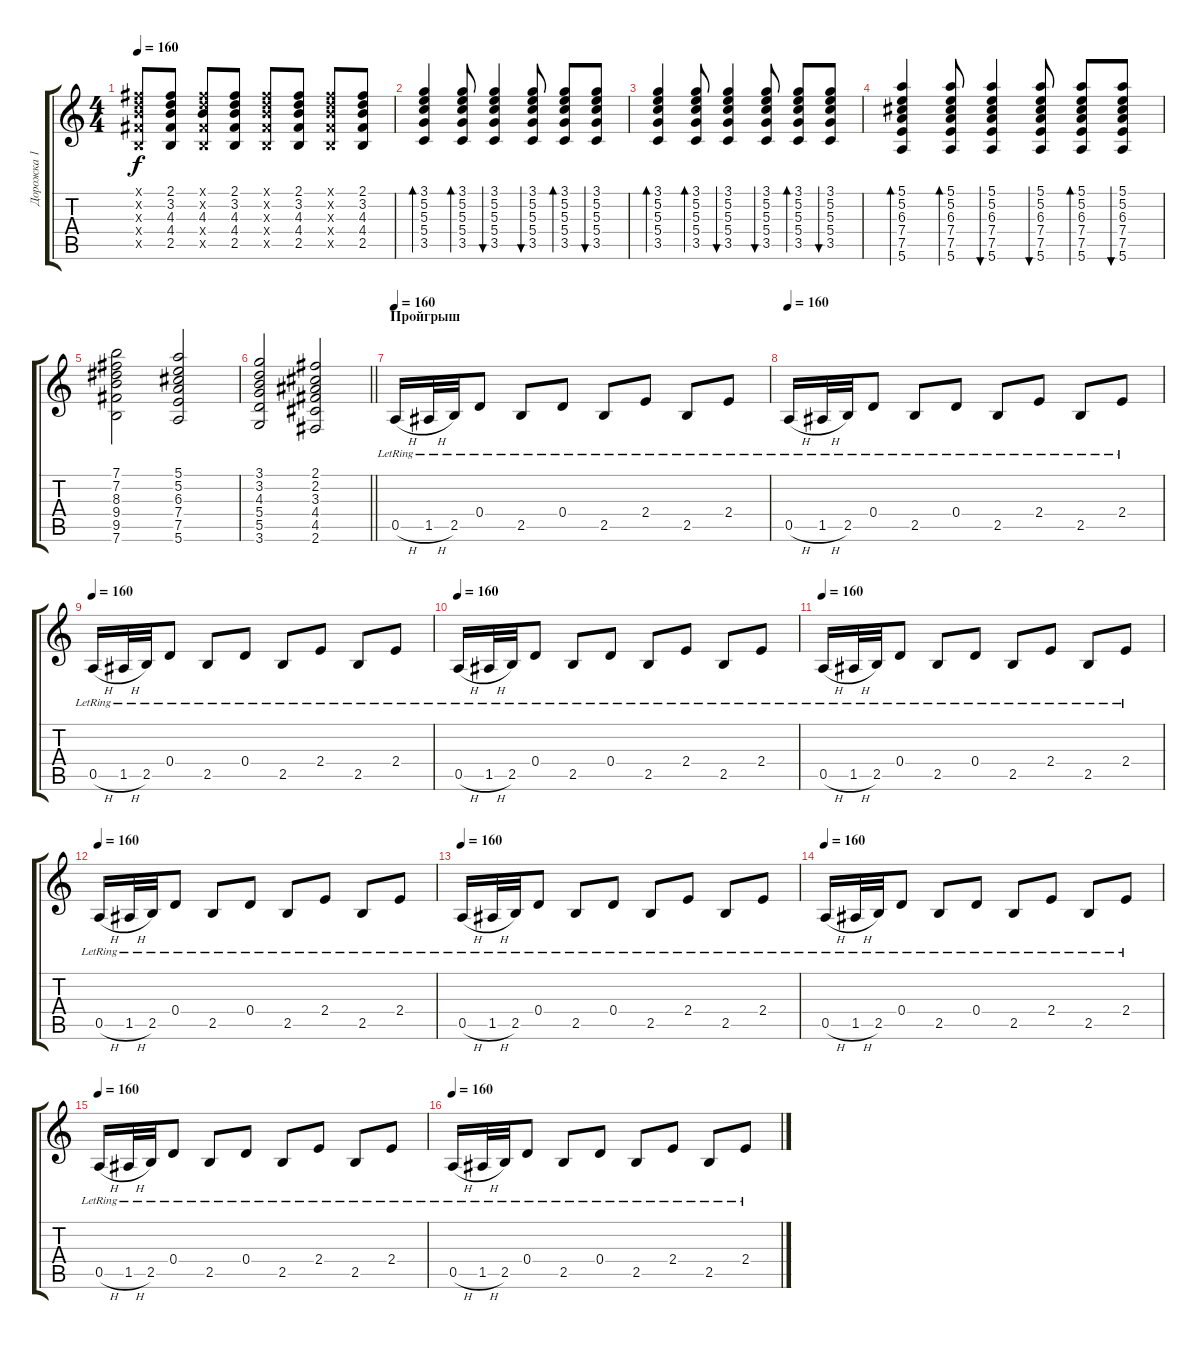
\track ("Дорожка 1" "Дорожка 1") {instrument acousticguitarsteel}
\staff {score tabs}
\tuning (E4 B3 G3 D3 A2 E2) {hide}
\ts (4 4)
\tempo 160
\clef g2
\ks c
(2.1{x} 3.2{x} 4.3{x} 4.4{x} 2.5{x}).8{dy f} (2.1 3.2 4.3 4.4 2.5).8 (2.1{x} 3.2{x} 4.3 4.4{x} 2.5{x}).8 (2.1 3.2 4.3 4.4 2.5).8 (2.1{x} 3.2{x} 4.3{x} 4.4{x} 2.5{x}).8 (2.1 3.2 4.3 4.4 2.5).8 (2.1{x} 3.2{x} 4.3{x} 4.4{x} 2.5{x}).8 (2.1 3.2 4.3 4.4 2.5).8 |
(3.1 5.2 5.3 5.4 3.5).4{bd 60} (3.1 5.2 5.3 5.4 3.5).8{bd 60} (3.1 5.2 5.3 5.4 3.5).4{bu 60} (3.1 5.2 5.3 5.4 3.5).8{bu 60} (3.1 5.2 5.3 5.4 3.5).8{bd 60} (3.1 5.2 5.3 5.4 3.5).8{bu 60} |
(3.1 5.2 5.3 5.4 3.5).4{bd 60} (3.1 5.2 5.3 5.4 3.5).8{bd 60} (3.1 5.2 5.3 5.4 3.5).4{bu 60} (3.1 5.2 5.3 5.4 3.5).8{bu 60} (3.1 5.2 5.3 5.4 3.5).8{bd 60} (3.1 5.2 5.3 5.4 3.5).8{bu 60} |
(5.1 5.2 6.3 7.4 7.5 5.6).4{bd 60} (5.1 5.2 6.3 7.4 7.5 5.6).8{bd 60} (5.1 5.2 6.3 7.4 7.5 5.6).4{bu 60} (5.1 5.2 6.3 7.4 7.5 5.6).8{bu 60} (5.1 5.2 6.3 7.4 7.5 5.6).8{bd 60} (5.1 5.2 6.3 7.4 7.5 5.6).8{bu 60} |
(7.1 7.2 8.3 9.4 9.5 7.6).2 (5.1 5.2 6.3 7.4 7.5 5.6).2 |
\barLineRight lightlight
(3.1 3.2 4.3 5.4 5.5 3.6).2 (2.1 2.2 3.3 4.4 4.5 2.6).2 |
\section ("" "Пройгрыш")
\tempo 160
0.5{h lr}.16 1.5{h lr}.32 2.5{lr}.32 0.4{lr}.8 2.5{lr}.8 0.4{lr}.8 2.5{lr}.8 2.4{lr}.8 2.5{lr}.8 2.4{lr}.8 |
\tempo 160
0.5{h lr}.16 1.5{h lr}.32 2.5{lr}.32 0.4{lr}.8 2.5{lr}.8 0.4{lr}.8 2.5{lr}.8 2.4{lr}.8 2.5{lr}.8 2.4{lr}.8 |
\tempo 160
0.5{h lr}.16 1.5{h lr}.32 2.5{lr}.32 0.4{lr}.8 2.5{lr}.8 0.4{lr}.8 2.5{lr}.8 2.4{lr}.8 2.5{lr}.8 2.4{lr}.8 |
\tempo 160
0.5{h lr}.16 1.5{h lr}.32 2.5{lr}.32 0.4{lr}.8 2.5{lr}.8 0.4{lr}.8 2.5{lr}.8 2.4{lr}.8 2.5{lr}.8 2.4{lr}.8 |
\tempo 160
0.5{h lr}.16 1.5{h lr}.32 2.5{lr}.32 0.4{lr}.8 2.5{lr}.8 0.4{lr}.8 2.5{lr}.8 2.4{lr}.8 2.5{lr}.8 2.4{lr}.8 |
\tempo 160
0.5{h lr}.16 1.5{h lr}.32 2.5{lr}.32 0.4{lr}.8 2.5{lr}.8 0.4{lr}.8 2.5{lr}.8 2.4{lr}.8 2.5{lr}.8 2.4{lr}.8 |
\tempo 160
0.5{h lr}.16 1.5{h lr}.32 2.5{lr}.32 0.4{lr}.8 2.5{lr}.8 0.4{lr}.8 2.5{lr}.8 2.4{lr}.8 2.5{lr}.8 2.4{lr}.8 |
\tempo 160
0.5{h lr}.16 1.5{h lr}.32 2.5{lr}.32 0.4{lr}.8 2.5{lr}.8 0.4{lr}.8 2.5{lr}.8 2.4{lr}.8 2.5{lr}.8 2.4{lr}.8 |
\tempo 160
0.5{h lr}.16 1.5{h lr}.32 2.5{lr}.32 0.4{lr}.8 2.5{lr}.8 0.4{lr}.8 2.5{lr}.8 2.4{lr}.8 2.5{lr}.8 2.4{lr}.8 |
\tempo 160
0.5{h lr}.16 1.5{h lr}.32 2.5{lr}.32 0.4{lr}.8 2.5{lr}.8 0.4{lr}.8 2.5{lr}.8 2.4{lr}.8 2.5{lr}.8 2.4{lr}.8
